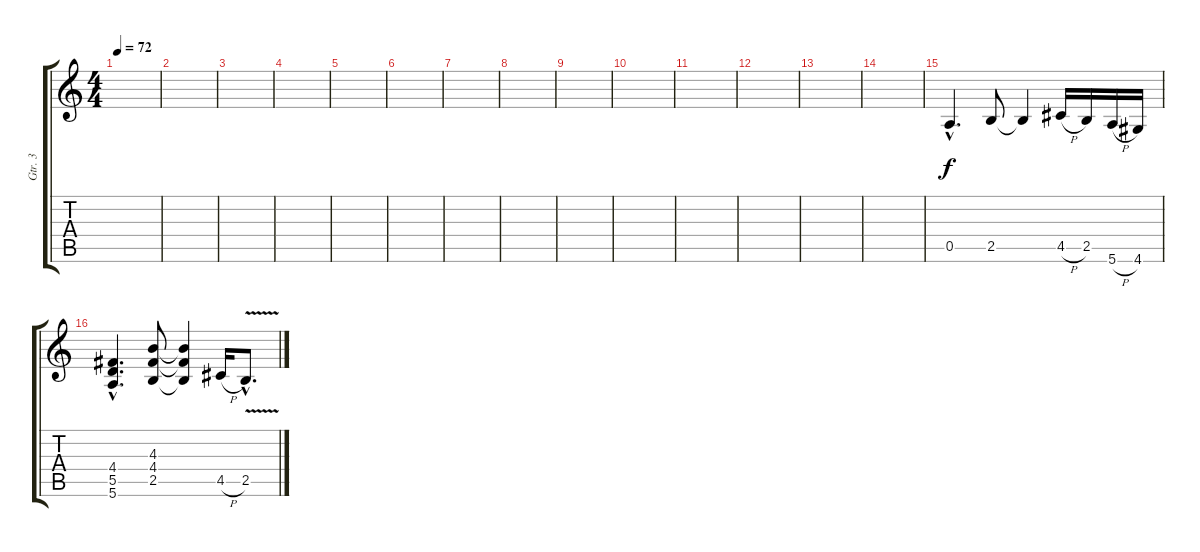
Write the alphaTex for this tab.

\track ("Gtr. 3" "Gtr. 3") {instrument distortionguitar}
\staff {score tabs}
\tuning (E4 B3 G3 D3 A2 E2) {hide}
\ts (4 4)
\tempo 72
\clef g2
\ks c
|
|
|
|
|
|
|
|
|
|
|
|
|
|
0.5{hac}.4{d} 2.5.8 2.5{t}.4 4.5{h}.16 2.5.16 5.6{h}.16 4.6.16 |
(4.4{hac} 5.5{hac} 5.6{hac}).4{d} (4.3 4.4 2.5).8 (4.3{t} 4.4{t} 2.5{t}).4 4.5{h}.16 2.5{v hac}.8{d}
